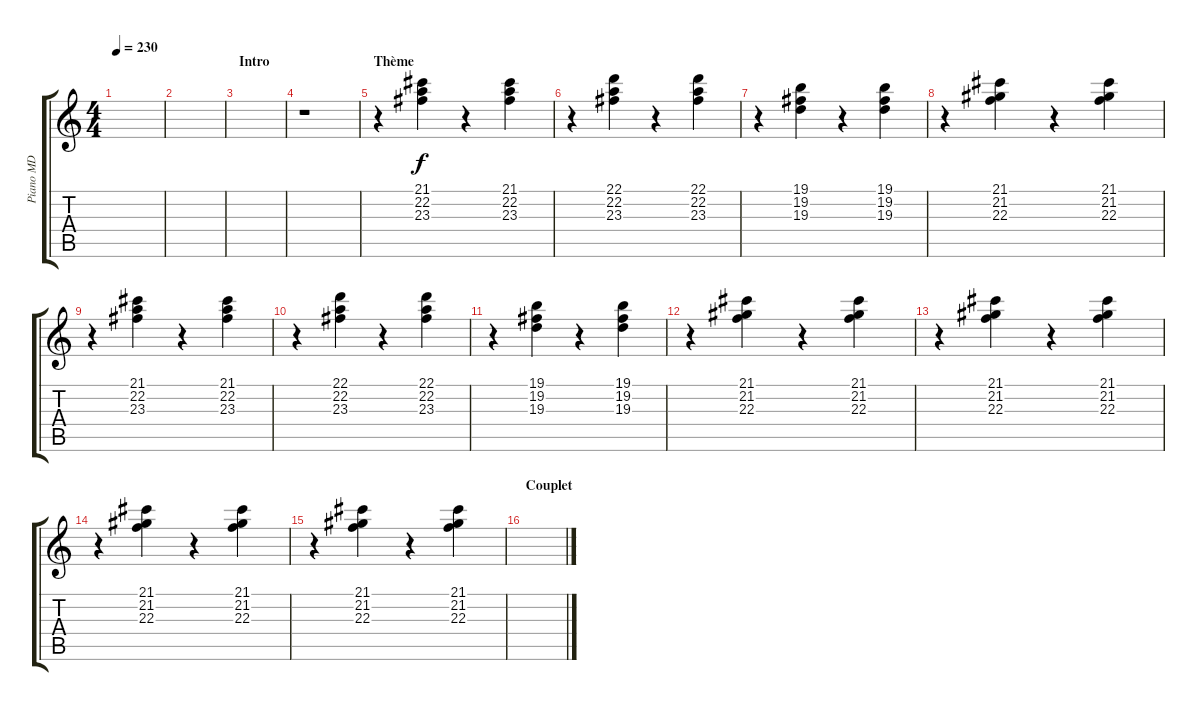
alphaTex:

\track ("Piano MD" "Piano MD") {instrument acousticgrandpiano}
\staff {score tabs}
\tuning (E4 B3 G3 D3 A2 E2) {hide}
\ts (4 4)
\tempo 230
\clef g2
\ks c
|
|
\section ("" "Intro")
|
r.1 |
\section ("" "Thème")
r.4 (21.1 22.2 23.3).4 r.4 (21.1 22.2 23.3).4 |
r.4 (22.1 22.2 23.3).4 r.4 (22.1 22.2 23.3).4 |
r.4 (19.1 19.2 19.3).4 r.4 (19.1 19.2 19.3).4 |
r.4 (21.1 21.2 22.3).4 r.4 (21.1 21.2 22.3).4 |
r.4 (21.1 22.2 23.3).4 r.4 (21.1 22.2 23.3).4 |
r.4 (22.1 22.2 23.3).4 r.4 (22.1 22.2 23.3).4 |
r.4 (19.1 19.2 19.3).4 r.4 (19.1 19.2 19.3).4 |
r.4 (21.1 21.2 22.3).4 r.4 (21.1 21.2 22.3).4 |
r.4 (21.1 21.2 22.3).4 r.4 (21.1 21.2 22.3).4 |
r.4 (21.1 21.2 22.3).4 r.4 (21.1 21.2 22.3).4 |
r.4 (21.1 21.2 22.3).4 r.4 (21.1 21.2 22.3).4 |
\section ("" "Couplet")
